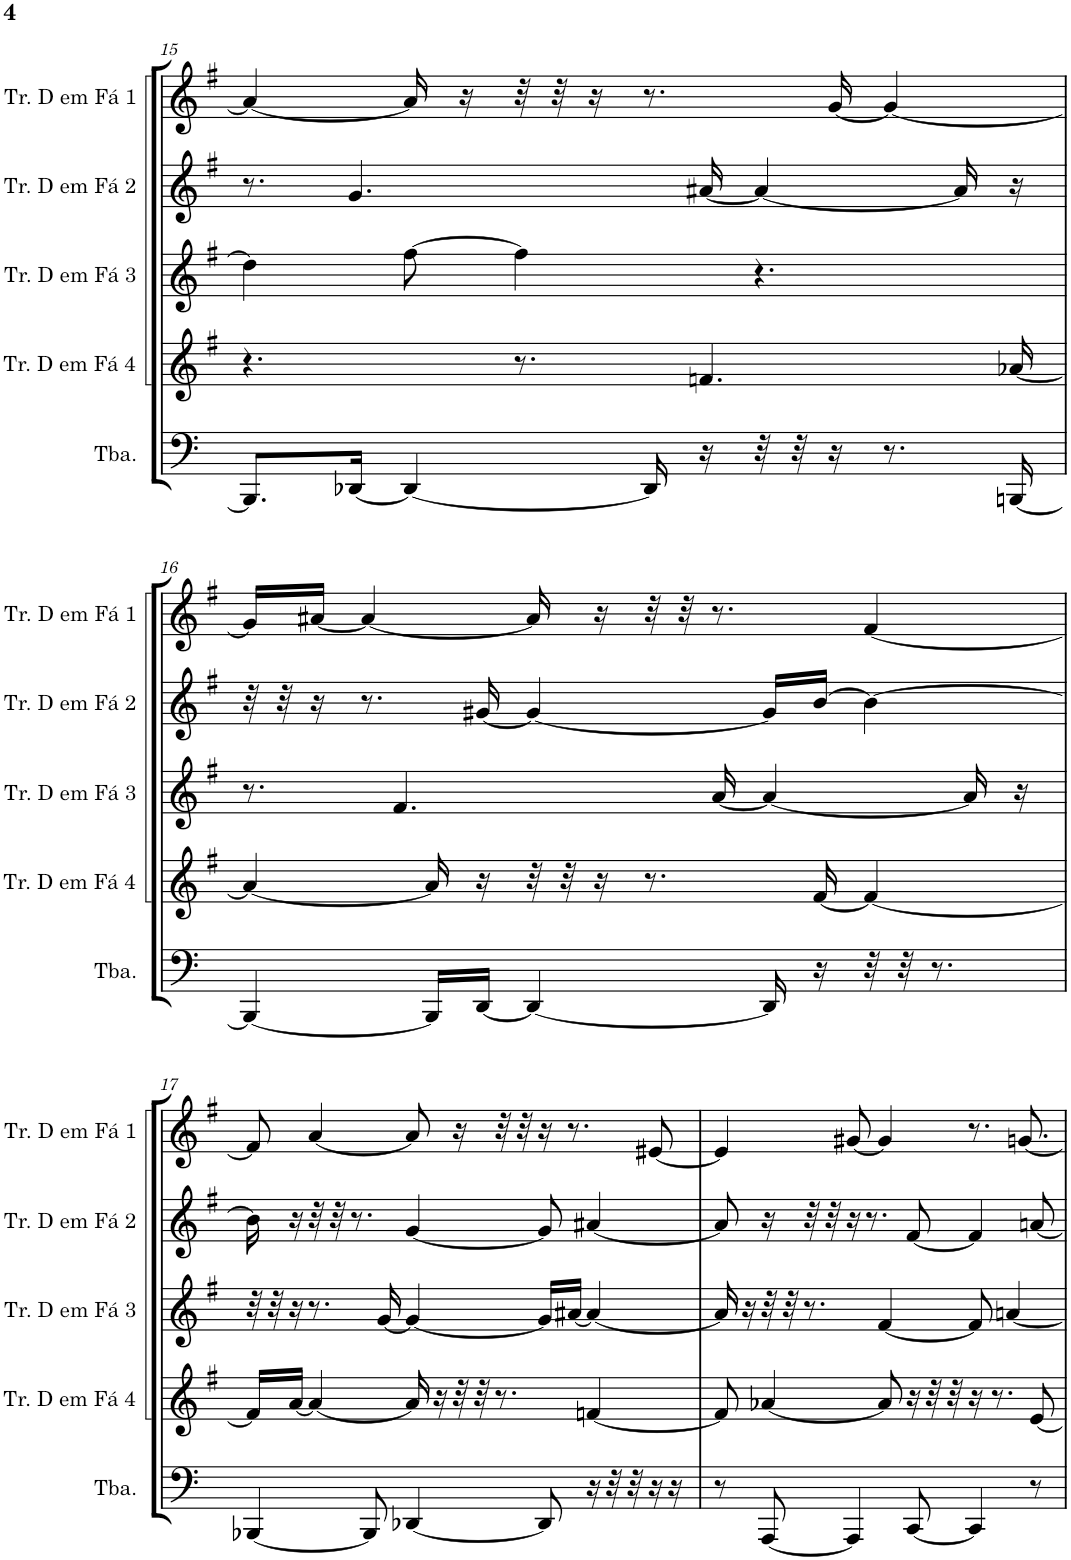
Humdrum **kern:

**kern	**kern	**kern	**kern	**kern
*part5	*part4	*part3	*part2	*part1
*staff5	*staff4	*staff3	*staff2	*staff1
*I"Tuba	*I"Trompa em Fá 4	*I"Trompa em Fá 3	*I"Trompa em Fá 2	*I"Trompa em Fá 1
*I'Tba.	*	*	*	*
!!LO:PB:g=z
*clefF4	*clefG2	*clefG2	*clefG2	*clefG2
*	*Trd4c7	*Trd4c7	*Trd4c7	*Trd4c7
*k[]	*k[f#]	*k[f#]	*k[f#]	*k[f#]
*M4/4	*M4/4	*M4/4	*M4/4	*M4/4
=15	=15	=15	=15	=15
8.BBB-/L]	4.r	4dd#\]	8.r	4a/_
[16DD-X/Jk	.	.	4.g/	.
4DD-/_	.	[8ff#\	.	16a/]
.	.	.	.	16r
.	8.r	4ff#\]	.	32r
.	.	.	.	32r
.	.	.	.	16r
16DD-/]	.	.	.	8.r
16r	4.fn/	.	[16a#X/	.
32r	.	4.r	4a#/_	.
32r	.	.	.	.
16r	.	.	.	[16g/
8.r	.	.	.	4g/_
.	.	.	16a#/]	.
[16BBBn/	[16a-X/	.	16r	.
!!LO:LB:g=z
=16	=16	=16	=16	=16
4BBB/_	4a-/_	8.r	32r	16g/LL]
.	.	.	32r	.
.	.	.	16r	[16a#X/JJ
.	.	.	8.r	4a#/_
.	.	4.f#/	.	.
16BBB/LL]	16a-/]	.	.	.
[16DD/JJ	16r	.	[16g#X/	.
4DD/_	32r	.	4g#/_	16a#/]
.	32r	.	.	.
.	16r	.	.	16r
.	8.r	.	.	32r
.	.	.	.	32r
.	.	[16a/	.	8.r
16DD/]	.	4a/_	16g#/LL]	.
16r	[16f#/	.	[16b/JJ	.
32r	4f#/_	.	4b\_	[4f#/
32r	.	.	.	.
8.r	.	.	.	.
.	.	16a/]	.	.
.	.	16r	.	.
!!LO:LB:g=z
=17	=17	=17	=17	=17
[4BBB-X/	16f#/LL]	32r	16b\]	8f#/]
.	.	32r	.	.
.	[16a/JJ	16r	16r	.
.	4a/_	8.r	32r	[4a/
.	.	.	32r	.
.	.	.	8.r	.
8BBB-/]	.	.	.	.
.	.	[16g/	.	.
[4DD-X/	16a/]	4g/_	[4g/	8a/]
.	16r	.	.	.
.	32r	.	.	16r
.	32r	.	.	.
.	8.r	.	.	32r
.	.	.	.	32r
8DD-/]	.	16g/LL]	8g/]	16r
.	.	[16a#X/JJ	.	8.r
16r	[4fn/	4a#/_	[4a#X/	.
32r	.	.	.	.
32r	.	.	.	.
16r	.	.	.	[8e#X/
16r	.	.	.	.
=18	=18	=18	=18	=18
8r	8f/]	16a#/]	8a#/]	4e#/]
.	.	16r	.	.
[8AAA/	[4a-X/	32r	16r	.
.	.	32r	.	.
.	.	8.r	32r	.
.	.	.	32r	.
4AAA/]	.	.	16r	[8g#X/
.	.	.	8.r	.
.	8a-/]	[4f#/	.	4g#/]
[8CC/	16r	.	[8f#/	.
.	32r	.	.	.
.	32r	.	.	.
4CC/]	16r	8f#/]	4f#/]	8.r
.	8.r	.	.	.
.	.	[4an/	.	.
.	.	.	.	[8.gn/
8r	[8e/	.	[8an/	.
=	=	=	=	=
*-	*-	*-	*-	*-
